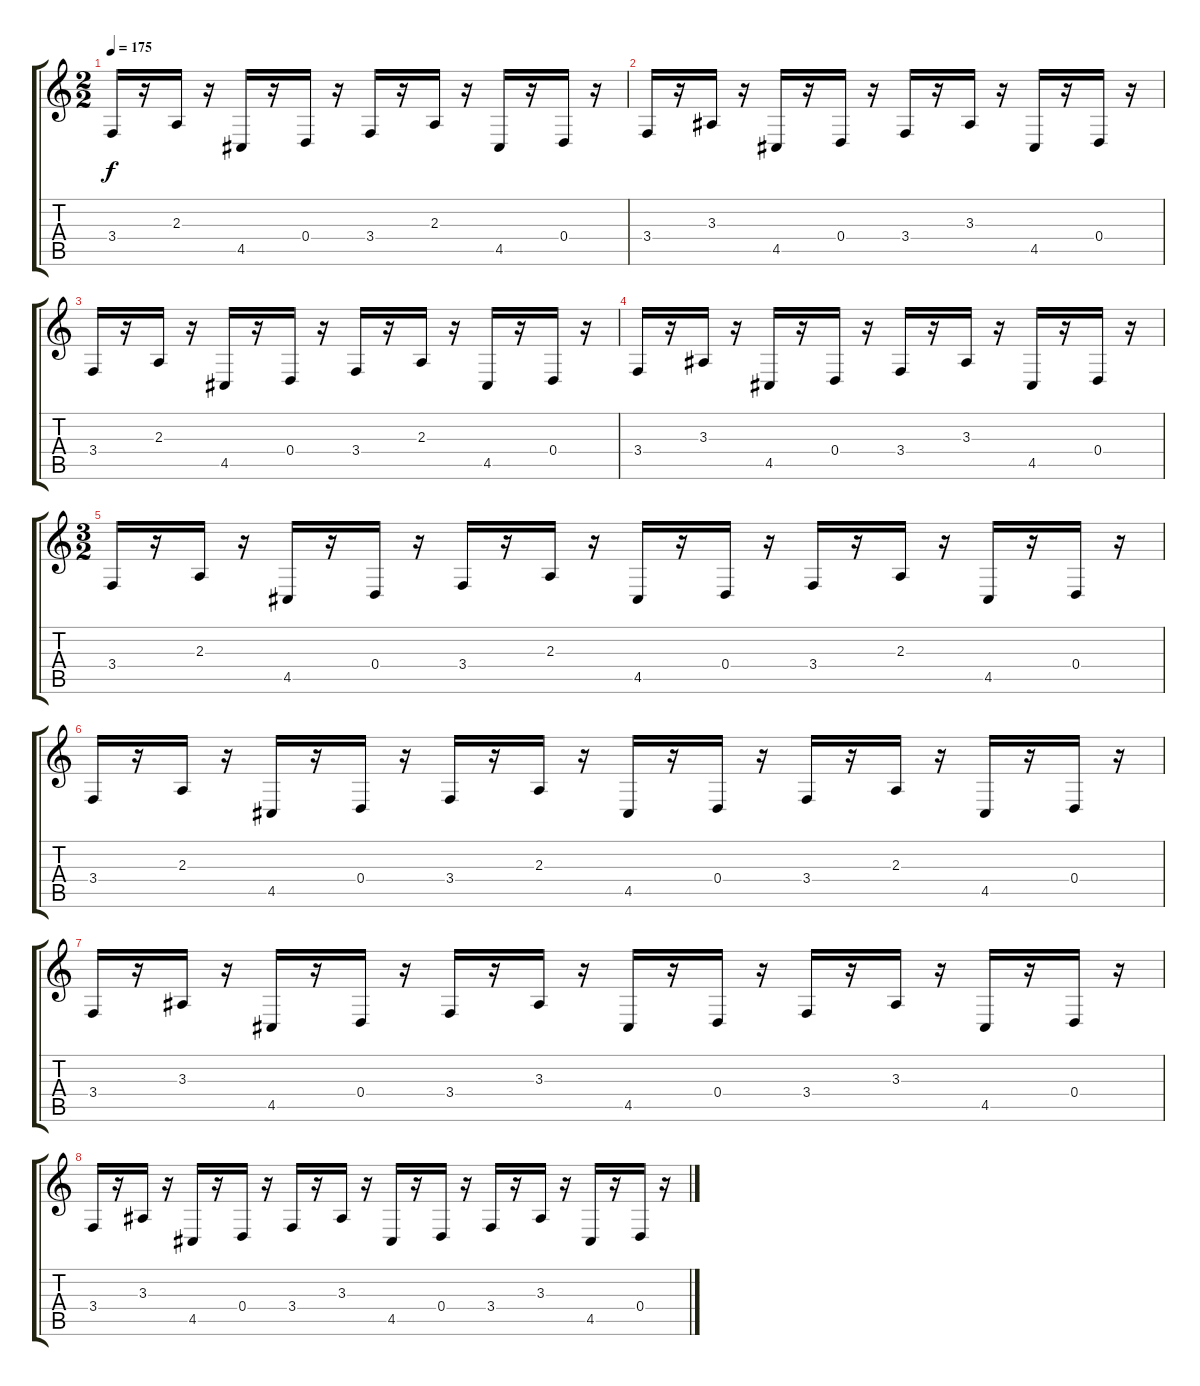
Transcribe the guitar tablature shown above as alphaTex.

\track "" {instrument stringensemble1}
\staff {score tabs}
\tuning (E4 B3 G3 D3 A2 E2) {hide}
\ts (2 2)
\tempo 175
\clef g2
\ks c
3.4.16{dy f} r.16 2.3.16 r.16 4.5.16 r.16 0.4.16 r.16 3.4.16 r.16 2.3.16 r.16 4.5.16 r.16 0.4.16 r.16 |
3.4.16 r.16 3.3.16 r.16 4.5.16 r.16 0.4.16 r.16 3.4.16 r.16 3.3.16 r.16 4.5.16 r.16 0.4.16 r.16 |
3.4.16 r.16 2.3.16 r.16 4.5.16 r.16 0.4.16 r.16 3.4.16 r.16 2.3.16 r.16 4.5.16 r.16 0.4.16 r.16 |
3.4.16 r.16 3.3.16 r.16 4.5.16 r.16 0.4.16 r.16 3.4.16 r.16 3.3.16 r.16 4.5.16 r.16 0.4.16 r.16 |
\ts (3 2)
3.4.16 r.16 2.3.16 r.16 4.5.16 r.16 0.4.16 r.16 3.4.16 r.16 2.3.16 r.16 4.5.16 r.16 0.4.16 r.16 3.4.16 r.16 2.3.16 r.16 4.5.16 r.16 0.4.16 r.16 |
3.4.16 r.16 2.3.16 r.16 4.5.16 r.16 0.4.16 r.16 3.4.16 r.16 2.3.16 r.16 4.5.16 r.16 0.4.16 r.16 3.4.16 r.16 2.3.16 r.16 4.5.16 r.16 0.4.16 r.16 |
3.4.16 r.16 3.3.16 r.16 4.5.16 r.16 0.4.16 r.16 3.4.16 r.16 3.3.16 r.16 4.5.16 r.16 0.4.16 r.16 3.4.16 r.16 3.3.16 r.16 4.5.16 r.16 0.4.16 r.16 |
3.4.16 r.16 3.3.16 r.16 4.5.16 r.16 0.4.16 r.16 3.4.16 r.16 3.3.16 r.16 4.5.16 r.16 0.4.16 r.16 3.4.16 r.16 3.3.16 r.16 4.5.16 r.16 0.4.16 r.16
